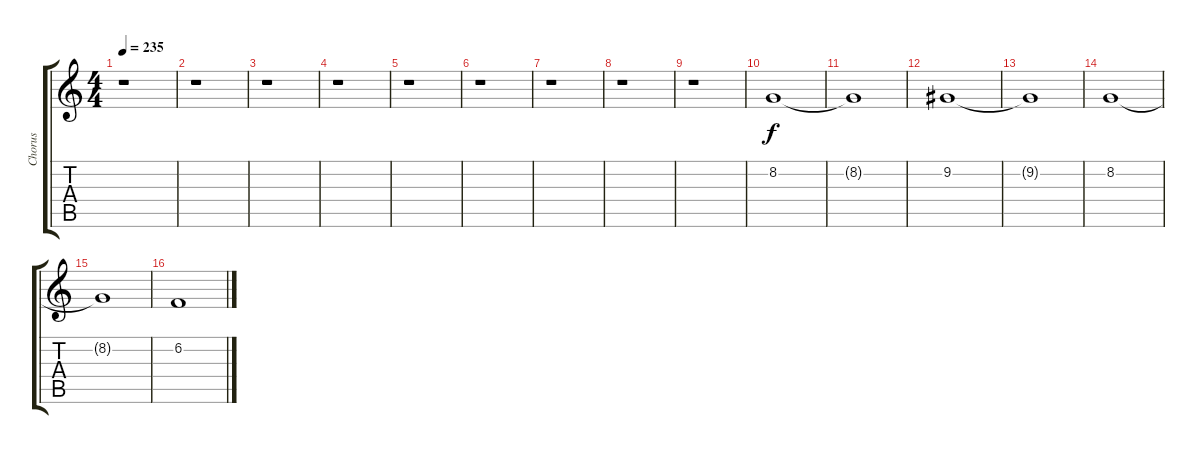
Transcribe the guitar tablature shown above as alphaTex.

\track ("Chorus" "Chorus") {instrument lead6voice}
\staff {score tabs}
\tuning (E4 B3 G3 D3 A2 E2) {hide}
\ts (4 4)
\tempo 235
\clef g2
\ks c
r.1{dy f} |
r.1 |
r.1 |
r.1 |
r.1 |
r.1 |
r.1 |
r.1 |
r.1 |
8.2.1 |
8.2{t}.1 |
9.2.1 |
9.2{t}.1 |
8.2.1 |
8.2{t}.1 |
6.2.1
